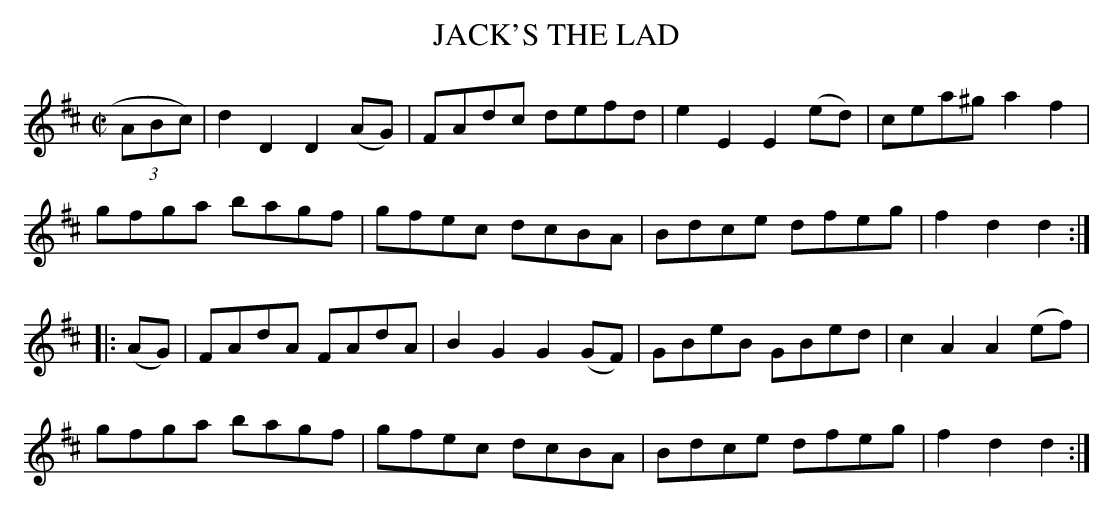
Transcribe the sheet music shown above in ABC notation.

X:1
T: JACK'S THE LAD
M: C|
L: 1/8
K: D
(3A-B-c)|d2 D2 D2 (AG)|FAdc defd|e2 E2 E2 (ed)|cea^g a2 f2|
gfga bagf|gfec dcBA|Bdce dfeg|f2 d2 d2:|
|:(AG)|FAdA FAdA|B2 G2 G2 (GF)|GBeB GBed|c2 A2 A2 (ef)|
gfga bagf|gfec dcBA|Bdce dfeg|f2 d2 d2:|
